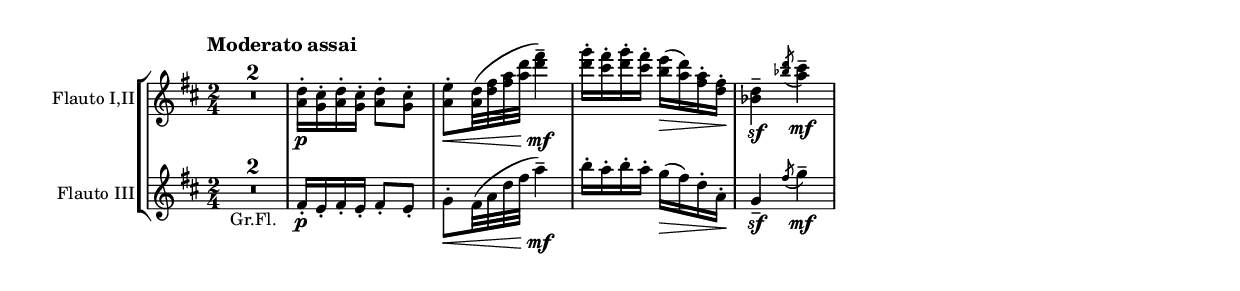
\version "2.11.55"
#(set-global-staff-size 15)
\paper {
  line-width = 16\cm
  indent = 0\cm
}

% NR 2.whatever  Wind 

% Tchaikovsky
% Nutcracker Suite, VII Dance of the Merlitons
\score {
  \new StaffGroup <<
    \new Staff \relative c'' {
      \set Staff.instrumentName = "Flauto I,II"
      \once \override Score.RehearsalMark #'self-alignment-X = #-1
      \once \override Score.RehearsalMark #'break-align-symbols =
#'(time-signature)
      \once \override Score.TimeSignature
#'break-align-anchor-alignment = #LEFT
      \once \override Score.RehearsalMark #'padding = #4
      \mark \markup \large \bold {Moderato assai}
      \key d \major
      \time 2/4
      \compressFullBarRests
      R2*2
      <d a>16-.\p <cis g>-. <d a>-. <cis g>-. <d a>8-. <cis g>-.
      <e a,>-.\< <d a>32( <fis d> <a fis> <d a> <fis d>4--)\mf
      <g d>16-. <fis cis>-. <g d>-. <fis cis>-.
        <e b>(\> <d a>) <a fis>-. <fis d>-.\!
      <d bes>4--\sf \acciaccatura {<d' bes>8} <cis a>4--\mf
    }
    \new Staff \relative c' {
      \set Staff.instrumentName = "Flauto III"
      \key d \major
      \time 2/4
      \compressFullBarRests
      R2*2_\markup{Gr.Fl.}
      fis16-.\p e-. fis-. e-. fis8-. e-.
      g8-.\< fis32( a d fis a4--)\mf
      b16-. a-. b-. a-. g(\> fis) d-. a-.\!
      g4--\sf \acciaccatura fis'8 g4--\mf
    }
  >>
}

